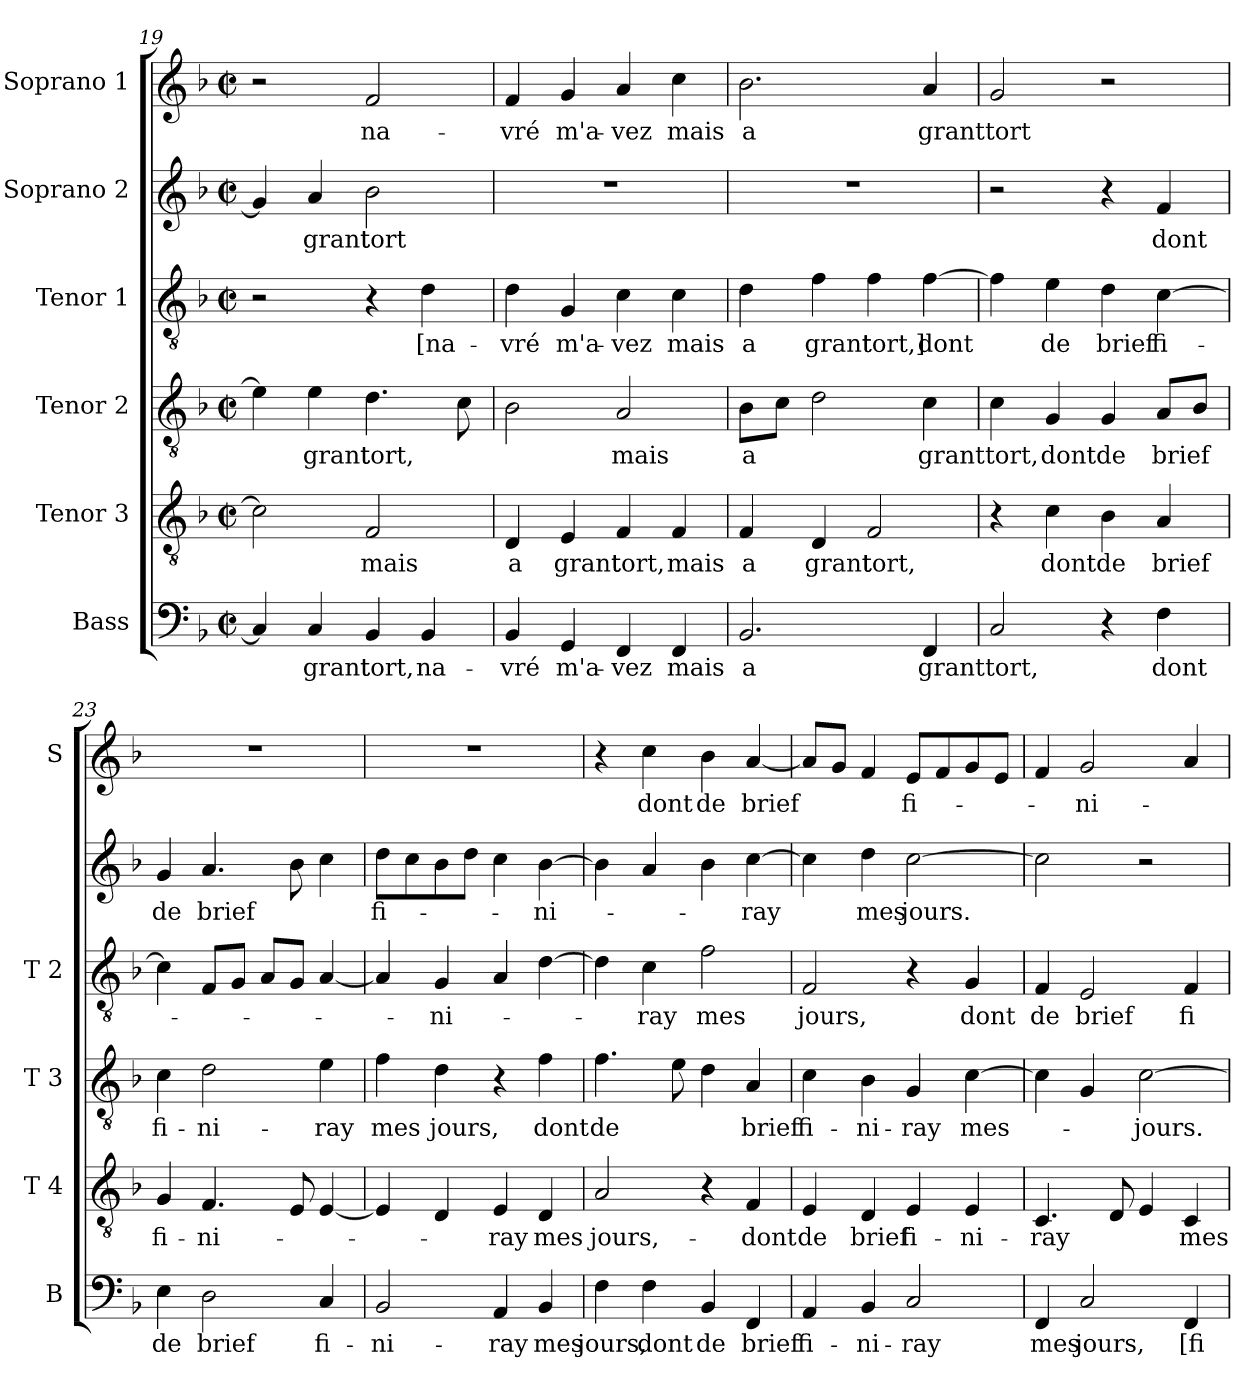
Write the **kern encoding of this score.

**kern	**text	**kern	**text	**kern	**text	**kern	**text	**kern	**text	**kern	**text
*part6	*part6	*part5	*part5	*part4	*part4	*part3	*part3	*part2	*part2	*part1	*part1
*staff6	*staff6	*staff5	*staff5	*staff4	*staff4	*staff3	*staff3	*staff2	*staff2	*staff1	*staff1
*I"Bass	*	*I"Tenor 3	*	*I"Tenor 2	*	*I"Tenor 1	*	*I"Soprano 2	*	*I"Soprano 1	*
*I'B	*	*I'T 4	*	*I'T 3	*	*I'T 2	*	*	*	*I'S	*
!!LO:LB:g=z
*clefF4	*	*clefGv2	*	*clefGv2	*	*clefGv2	*	*clefG2	*	*clefG2	*
*k[b-]	*	*k[b-]	*	*k[b-]	*	*k[b-]	*	*k[b-]	*	*k[b-]	*
*F:	*	*F:	*	*F:	*	*F:	*	*F:	*	*F:	*
*M2/2	*	*M2/2	*	*M2/2	*	*M2/2	*	*M2/2	*	*M2/2	*
*met(c|)	*	*met(c|)	*	*met(c|)	*	*met(c|)	*	*met(c|)	*	*met(c|)	*
=19	=19	=19	=19	=19	=19	=19	=19	=19	=19	=19	=19
4C/]	.	2c\]	.	4e\]	.	2r	.	4g/]	.	2r	.
4C/	grant	.	.	4e\	grant	.	.	4a/	grant	.	.
4BB-/	tort,	2F/	mais	4.d\	tort,	4r	.	2b-\	tort	2f/	na-
4BB-/	na-	.	.	.	.	4d\	[na-	.	.	.	.
.	.	.	.	8c\	.	.	.	.	.	.	.
=20	=20	=20	=20	=20	=20	=20	=20	=20	=20	=20	=20
4BB-/	-vré	4D/	a	2B-\	.	4d\	-vré	1r	.	4f/	-vré
4GG/	m'a-	4E/	grant	.	.	4G/	m'a-	.	.	4g/	m'a-
4FF/	-vez	4F/	tort,	2A/	mais	4c\	-vez	.	.	4a/	-vez
4FF/	mais	4F/	mais	.	.	4c\	mais	.	.	4cc\	mais
=21	=21	=21	=21	=21	=21	=21	=21	=21	=21	=21	=21
2.BB-/	a	4F/	a	8B-\L	a	4d\	a	1r	.	2.b-\	a
.	.	.	.	8c\J	.	.	.	.	.	.	.
.	.	4D/	grant	2d\	.	4f\	grant	.	.	.	.
.	.	2F/	tort,	.	.	4f\	tort,]	.	.	.	.
4FF/	grant	.	.	4c\	grant	[4f\	dont	.	.	4a/	grant
=22	=22	=22	=22	=22	=22	=22	=22	=22	=22	=22	=22
2C/	tort,	4r	.	4c\	tort,	4f\]	.	2r	.	2g/	tort
.	.	4c\	dont	4G/	dont	4e\	de	.	.	.	.
4r	.	4B-\	de	4G/	de	4d\	brief	4r	.	2r	.
4F\	dont	4A/	brief	8A/L	brief	[4c\	fi-	4f/	dont	.	.
.	.	.	.	8B-/J	.	.	.	.	.	.	.
=23	=23	=23	=23	=23	=23	=23	=23	=23	=23	=23	=23
4E\	de	4G/	fi-	4c\	fi-	4c\]	.	4g/	de	1r	.
2D\	brief	4.F/	-ni-	2d\	-ni-	8F/L	.	4.a/	brief	.	.
.	.	.	.	.	.	8G/J	.	.	.	.	.
.	.	.	.	.	.	8A/L	.	.	.	.	.
.	.	8E/	.	.	.	8G/J	.	8b-\	.	.	.
4C/	fi-	[4E/	.	4e\	-ray	[4A/	.	4cc\	.	.	.
=24	=24	=24	=24	=24	=24	=24	=24	=24	=24	=24	=24
2BB-/	-ni-	4E/]	.	4f\	mes	4A/]	.	8dd\L	fi-	1r	.
.	.	.	.	.	.	.	.	8cc\	.	.	.
.	.	4D/	.	4d\	jours,	4G/	-ni-	8b-\	.	.	.
.	.	.	.	.	.	.	.	8dd\J	.	.	.
4AA/	-ray	4E/	-ray	4r	.	4A/	.	4cc\	.	.	.
4BB-/	mes	4D/	mes	4f\	dont	[4d\	.	[4b-\	-ni-	.	.
!!LO:PB:g=z
=25	=25	=25	=25	=25	=25	=25	=25	=25	=25	=25	=25
4F\	jours,	2A/	jours,-	4.f\	de	4d\]	.	4b-\]	.	4r	.
4F\	dont	.	.	.	.	4c\	-ray	4a/	.	4cc\	dont
.	.	.	.	8e\	.	.	.	.	.	.	.
4BB-/	de	4r	.	4d\	.	2f\	mes	4b-\	.	4b-\	de
4FF/	brief	4F/	-dont	4A/	brief	.	.	[4cc\	-ray	[4a/	brief
=26	=26	=26	=26	=26	=26	=26	=26	=26	=26	=26	=26
4AA/	fi-	4E/	de	4c\	fi-	2F/	jours,	4cc\]	.	8a/L]	.
.	.	.	.	.	.	.	.	.	.	8g/J	.
4BB-/	-ni-	4D/	brief	4B-\	-ni-	.	.	4dd\	mes	4f/	.
2C/	-ray	4E/	fi-	4G/	-ray	4r	.	[2cc\	jours.	8e/L	fi-
.	.	.	.	.	.	.	.	.	.	8f/	.
.	.	4E/	-ni-	[4c\	mes-	4G/	dont	.	.	8g/	.
.	.	.	.	.	.	.	.	.	.	8e/J	.
=27	=27	=27	=27	=27	=27	=27	=27	=27	=27	=27	=27
4FF/	mes	4.C/	-ray	4c\]	.	4F/	de	2cc\]	.	4f/	.
2C/	jours,	.	.	4G/	.	2E/	brief	.	.	2g/	-ni-
.	.	8D/	.	.	.	.	.	.	.	.	.
.	.	4E/	.	[2c\	-jours.	.	.	2r	.	.	.
4FF/	[fi-	4C/	mes	.	.	4F/	fi-	.	.	4a/	.
=	=	=	=	=	=	=	=	=	=	=	=
*-	*-	*-	*-	*-	*-	*-	*-	*-	*-	*-	*-
